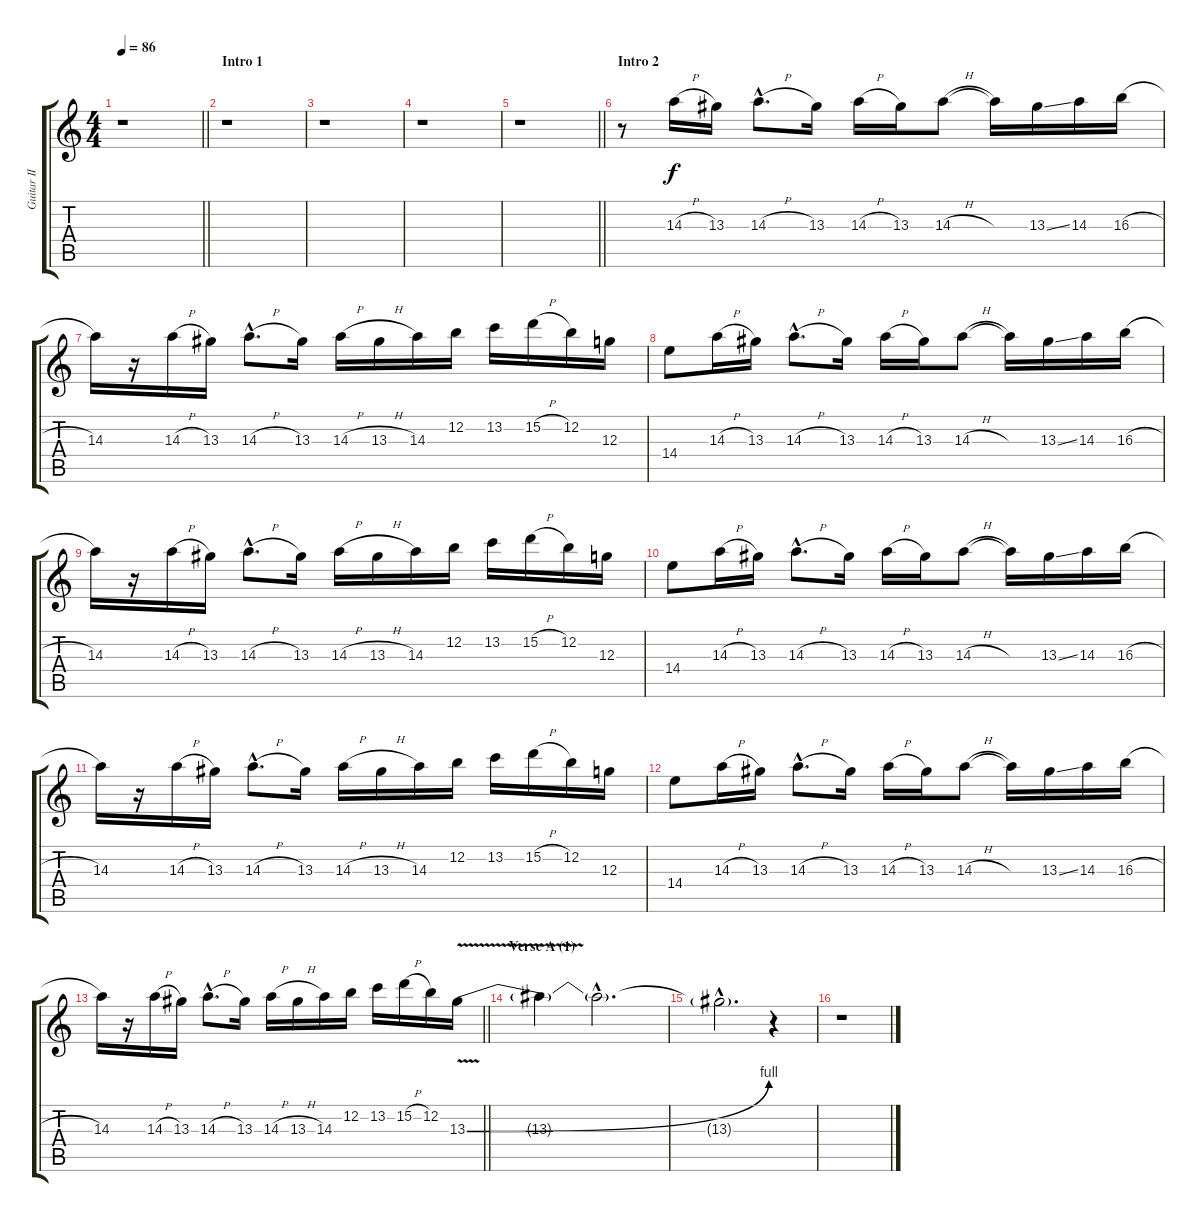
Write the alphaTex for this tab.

\track ("Guitar II" "Guitar II") {instrument electricguitarjazz}
\staff {score tabs}
\tuning (E4 B3 G3 D3 A2 E2) {hide}
\ts (4 4)
\tempo 86
\clef g2
\barLineRight lightlight
\ks aminor
r.1{dy f instrument electricguitarjazz} |
\section ("" "Intro 1")
r.1 |
r.1 |
r.1 |
\barLineRight lightlight
r.1 |
\section ("" "Intro 2")
r.8 14.3{h}.16 13.3.16 14.3{h hac}.8{d} 13.3.16 14.3{h}.16 13.3.16 14.3{h}.8 14.3{t}.16 13.3{ss}.16 14.3.16 16.3{h}.16 |
14.3.16 r.16 14.3{h}.16 13.3.16 14.3{h hac}.8{d} 13.3.16 14.3{h}.16 13.3{h}.16 14.3.16 12.2.16 13.2.16 15.2{h}.16 12.2.16 12.3.16 |
14.4.8 14.3{h}.16 13.3.16 14.3{h hac}.8{d} 13.3.16 14.3{h}.16 13.3.16 14.3{h}.8 14.3{t}.16 13.3{ss}.16 14.3.16 16.3{h}.16 |
14.3.16 r.16 14.3{h}.16 13.3.16 14.3{h hac}.8{d} 13.3.16 14.3{h}.16 13.3{h}.16 14.3.16 12.2.16 13.2.16 15.2{h}.16 12.2.16 12.3.16 |
14.4.8 14.3{h}.16 13.3.16 14.3{h hac}.8{d} 13.3.16 14.3{h}.16 13.3.16 14.3{h}.8 14.3{t}.16 13.3{ss}.16 14.3.16 16.3{h}.16 |
14.3.16 r.16 14.3{h}.16 13.3.16 14.3{h hac}.8{d} 13.3.16 14.3{h}.16 13.3{h}.16 14.3.16 12.2.16 13.2.16 15.2{h}.16 12.2.16 12.3.16 |
14.4.8 14.3{h}.16 13.3.16 14.3{h hac}.8{d} 13.3.16 14.3{h}.16 13.3.16 14.3{h}.8 14.3{t}.16 13.3{ss}.16 14.3.16 16.3{h}.16 |
\barLineRight lightlight
14.3.16 r.16 14.3{h}.16 13.3.16 14.3{h hac}.8{d} 13.3.16 14.3{h}.16 13.3{h}.16 14.3.16 12.2.16 13.2.16 15.2{h}.16 12.2.16 13.3{be (bend 0 0 60 4) v}.16 |
\section ("" "Verse A (1)")
13.3{t}.4 13.3{hac t}.2{d} |
13.3{hac t}.2{d} r.4 |
r.1
